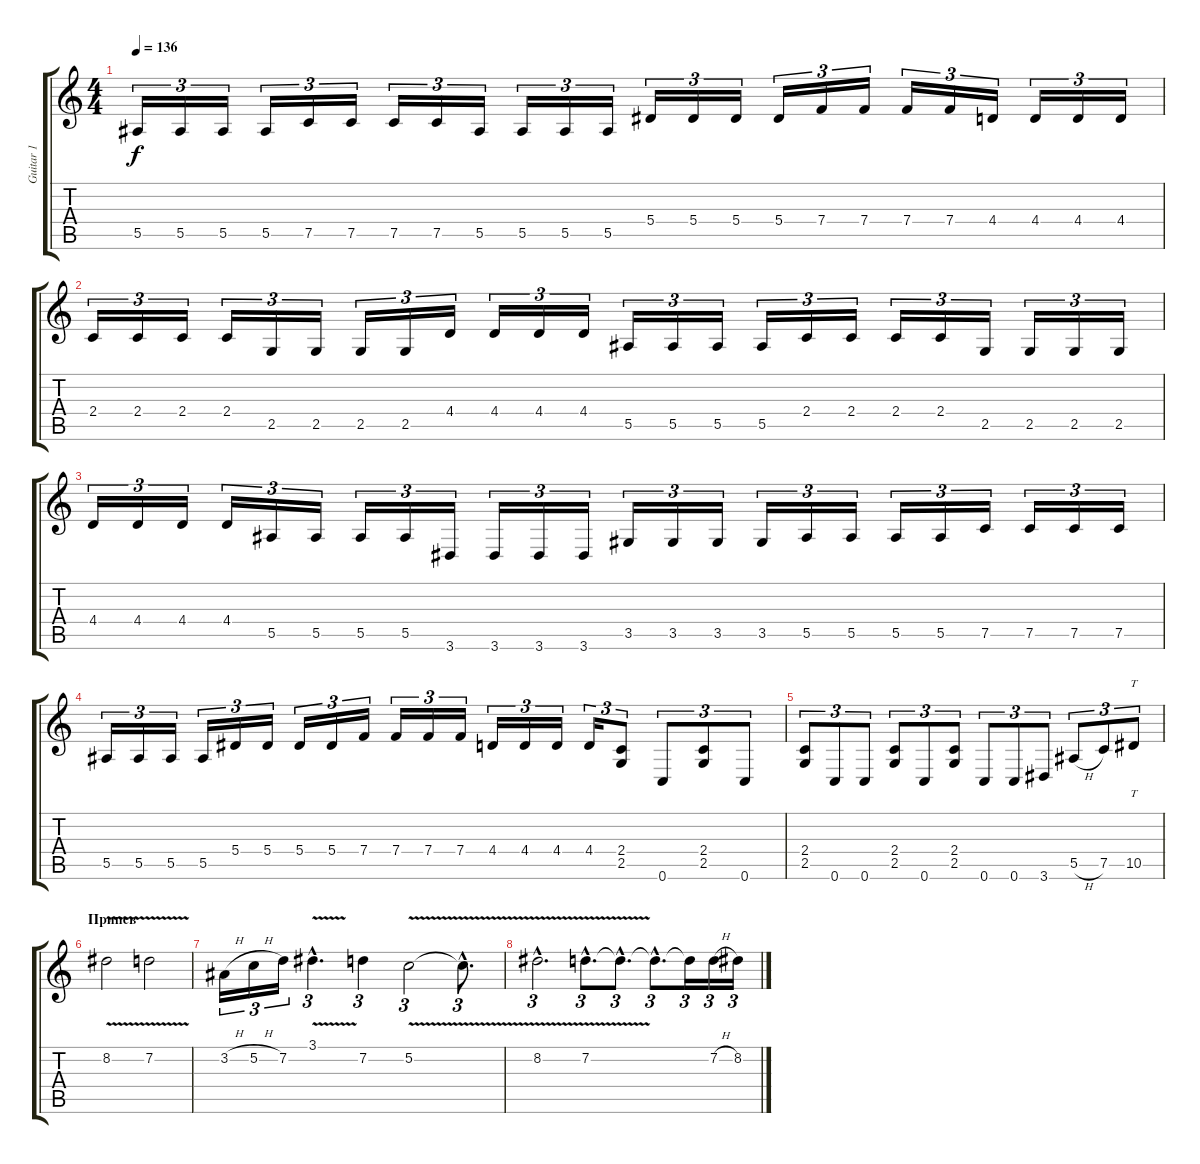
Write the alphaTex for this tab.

\track ("Guitar 1" "Guitar 1") {instrument overdrivenguitar}
\staff {score tabs}
\tuning (C4 G3 Eb3 Bb2 F2 C2) {hide}
\ts (4 4)
\tempo 136
\clef g2
\ks c
5.5.16{tu (3 2) dy f} 5.5.16{tu (3 2)} 5.5.16{tu (3 2)} 5.5.16{tu (3 2)} 7.5.16{tu (3 2)} 7.5.16{tu (3 2)} 7.5.16{tu (3 2)} 7.5.16{tu (3 2)} 5.5.16{tu (3 2)} 5.5.16{tu (3 2)} 5.5.16{tu (3 2)} 5.5.16{tu (3 2)} 5.4.16{tu (3 2)} 5.4.16{tu (3 2)} 5.4.16{tu (3 2)} 5.4.16{tu (3 2)} 7.4.16{tu (3 2)} 7.4.16{tu (3 2)} 7.4.16{tu (3 2)} 7.4.16{tu (3 2)} 4.4.16{tu (3 2)} 4.4.16{tu (3 2)} 4.4.16{tu (3 2)} 4.4.16{tu (3 2)} |
2.4.16{tu (3 2)} 2.4.16{tu (3 2)} 2.4.16{tu (3 2)} 2.4.16{tu (3 2)} 2.5.16{tu (3 2)} 2.5.16{tu (3 2)} 2.5.16{tu (3 2)} 2.5.16{tu (3 2)} 4.4.16{tu (3 2)} 4.4.16{tu (3 2)} 4.4.16{tu (3 2)} 4.4.16{tu (3 2)} 5.5.16{tu (3 2)} 5.5.16{tu (3 2)} 5.5.16{tu (3 2)} 5.5.16{tu (3 2)} 2.4.16{tu (3 2)} 2.4.16{tu (3 2)} 2.4.16{tu (3 2)} 2.4.16{tu (3 2)} 2.5.16{tu (3 2)} 2.5.16{tu (3 2)} 2.5.16{tu (3 2)} 2.5.16{tu (3 2)} |
4.4.16{tu (3 2)} 4.4.16{tu (3 2)} 4.4.16{tu (3 2)} 4.4.16{tu (3 2)} 5.5.16{tu (3 2)} 5.5.16{tu (3 2)} 5.5.16{tu (3 2)} 5.5.16{tu (3 2)} 3.6.16{tu (3 2)} 3.6.16{tu (3 2)} 3.6.16{tu (3 2)} 3.6.16{tu (3 2)} 3.5.16{tu (3 2)} 3.5.16{tu (3 2)} 3.5.16{tu (3 2)} 3.5.16{tu (3 2)} 5.5.16{tu (3 2)} 5.5.16{tu (3 2)} 5.5.16{tu (3 2)} 5.5.16{tu (3 2)} 7.5.16{tu (3 2)} 7.5.16{tu (3 2)} 7.5.16{tu (3 2)} 7.5.16{tu (3 2)} |
5.5.16{tu (3 2)} 5.5.16{tu (3 2)} 5.5.16{tu (3 2)} 5.5.16{tu (3 2)} 5.4.16{tu (3 2)} 5.4.16{tu (3 2)} 5.4.16{tu (3 2)} 5.4.16{tu (3 2)} 7.4.16{tu (3 2)} 7.4.16{tu (3 2)} 7.4.16{tu (3 2)} 7.4.16{tu (3 2)} 4.4.16{tu (3 2)} 4.4.16{tu (3 2)} 4.4.16{tu (3 2)} 4.4.16{tu (3 2)} (2.4 2.5).8{tu (3 2)} 0.6.8{tu (3 2)} (2.4 2.5).8{tu (3 2)} 0.6.8{tu (3 2)} |
(2.4 2.5).8{tu (3 2)} 0.6.8{tu (3 2)} 0.6.8{tu (3 2)} (2.4 2.5).8{tu (3 2)} 0.6.8{tu (3 2)} (2.4 2.5).8{tu (3 2)} 0.6.8{tu (3 2)} 0.6.8{tu (3 2)} 3.6.8{tu (3 2)} 5.5{h}.8{tu (3 2)} 7.5.8{tu (3 2)} 10.5.8{tt tu (3 2)} |
\section ("" "Припев")
8.2{v}.2 7.2{v}.2 |
3.2{h}.16{tu (3 2)} 5.2{h}.16{tu (3 2)} 7.2.16{tu (3 2)} 3.1{v hac}.4{d tu (3 2)} 7.2.4{tu (3 2)} 5.2{v}.2{tu (3 2)} 5.2{hac t}.8{d tu (3 2)} |
8.2{v hac}.2{d tu (3 2)} 7.2{v hac}.8{d tu (3 2)} 7.2{hac t}.8{d tu (3 2)} 7.2{hac t}.8{d tu (3 2)} 7.2{t}.16{tu (3 2)} 7.2{h}.16{tu (3 2)} 8.2{ss}.16{tu (3 2)}
